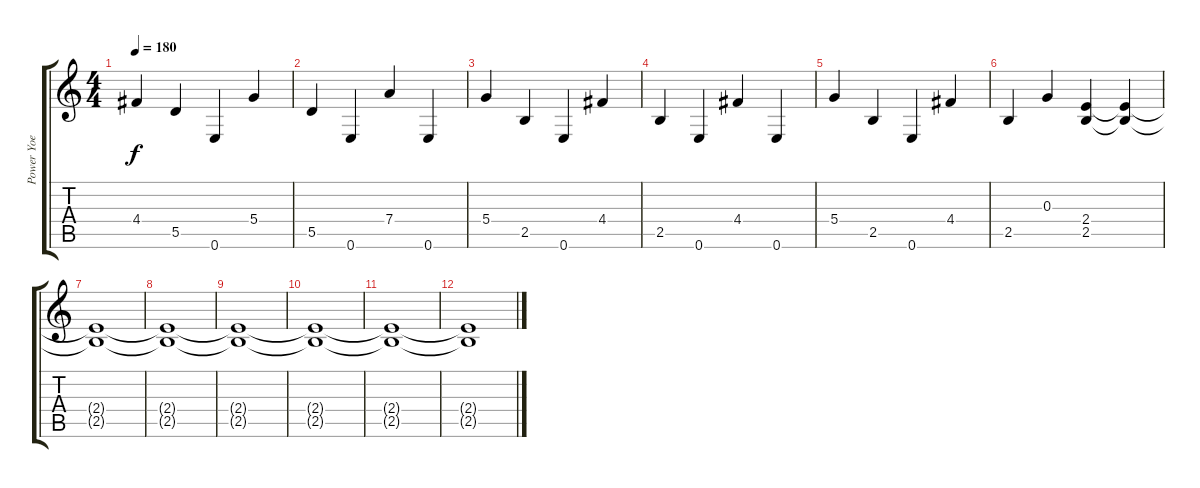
\track ("Power Yoe" "Power Yoe") {instrument distortionguitar}
\staff {score tabs}
\tuning (E4 B3 G3 D3 A2 E2) {hide}
\ts (4 4)
\tempo 180
\clef g2
\ks c
4.4.4{dy f} 5.5.4 0.6.4 5.4.4 |
5.5.4 0.6.4 7.4.4 0.6.4 |
5.4.4 2.5.4 0.6.4 4.4.4 |
2.5.4 0.6.4 4.4.4 0.6.4 |
5.4.4 2.5.4 0.6.4 4.4.4 |
2.5.4 0.3.4 (2.4 2.5).4 (2.4{t} 2.5{t}).4 |
(2.4{t} 2.5{t}).1 |
(2.4{t} 2.5{t}).1 |
(2.4{t} 2.5{t}).1 |
(2.4{t} 2.5{t}).1 |
(2.4{t} 2.5{t}).1 |
(2.4{t} 2.5{t}).1
